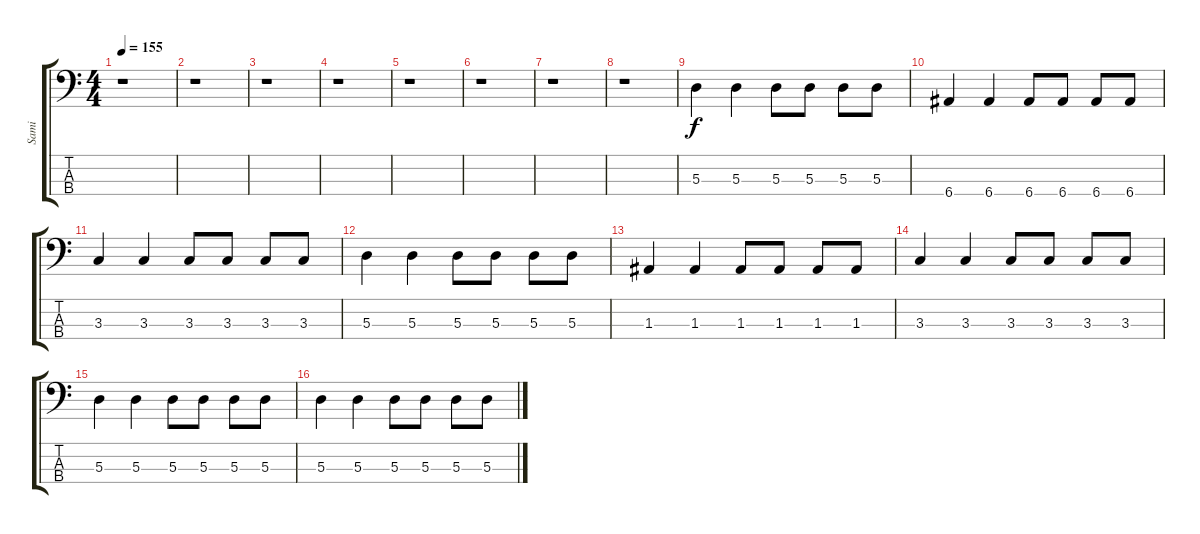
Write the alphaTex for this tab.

\track ("Sami" "Sami") {instrument electricbasspick}
\staff {score tabs}
\tuning (G2 D2 A1 E1) {hide}
\ts (4 4)
\tempo 155
\clef f4
\ks c
r.1{dy f} |
r.1 |
r.1 |
r.1 |
r.1 |
r.1 |
r.1 |
r.1 |
5.3.4 5.3.4 5.3.8 5.3.8 5.3.8 5.3.8 |
6.4.4 6.4.4 6.4.8 6.4.8 6.4.8 6.4.8 |
3.3.4 3.3.4 3.3.8 3.3.8 3.3.8 3.3.8 |
5.3.4 5.3.4 5.3.8 5.3.8 5.3.8 5.3.8 |
1.3.4 1.3.4 1.3.8 1.3.8 1.3.8 1.3.8 |
3.3.4 3.3.4 3.3.8 3.3.8 3.3.8 3.3.8 |
5.3.4 5.3.4 5.3.8 5.3.8 5.3.8 5.3.8 |
5.3.4 5.3.4 5.3.8 5.3.8 5.3.8 5.3.8
